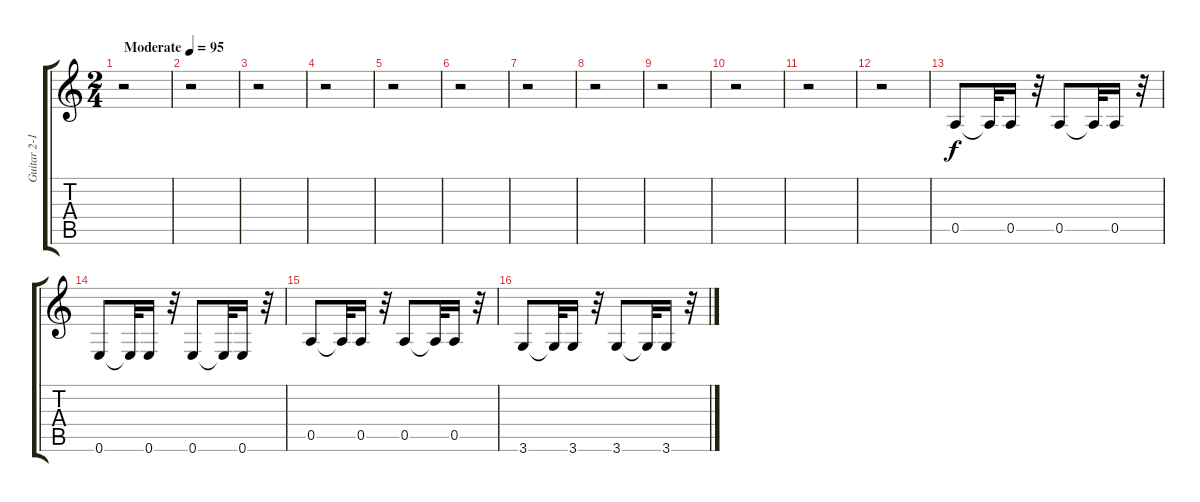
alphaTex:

\track ("Guitar 2-1" "Guitar 2-1") {instrument acousticguitarnylon}
\staff {score tabs}
\tuning (E4 B3 G3 D3 A2 E2) {hide}
\ts (2 4)
\tempo (95 "Moderate")
\clef g2
\ks c
r.2{dy f instrument acousticguitarnylon} |
r.2 |
r.2 |
r.2 |
r.2 |
r.2 |
r.2 |
r.2 |
r.2 |
r.2 |
r.2 |
r.2 |
0.5.8{instrument cello} 0.5{t}.32 0.5.16 r.32 0.5.8 0.5{t}.32 0.5.16 r.32 |
0.6.8 0.6{t}.32 0.6.16 r.32 0.6.8 0.6{t}.32 0.6.16 r.32 |
0.5.8 0.5{t}.32 0.5.16 r.32 0.5.8 0.5{t}.32 0.5.16 r.32 |
3.6.8 3.6{t}.32 3.6.16 r.32 3.6.8 3.6{t}.32 3.6.16 r.32
